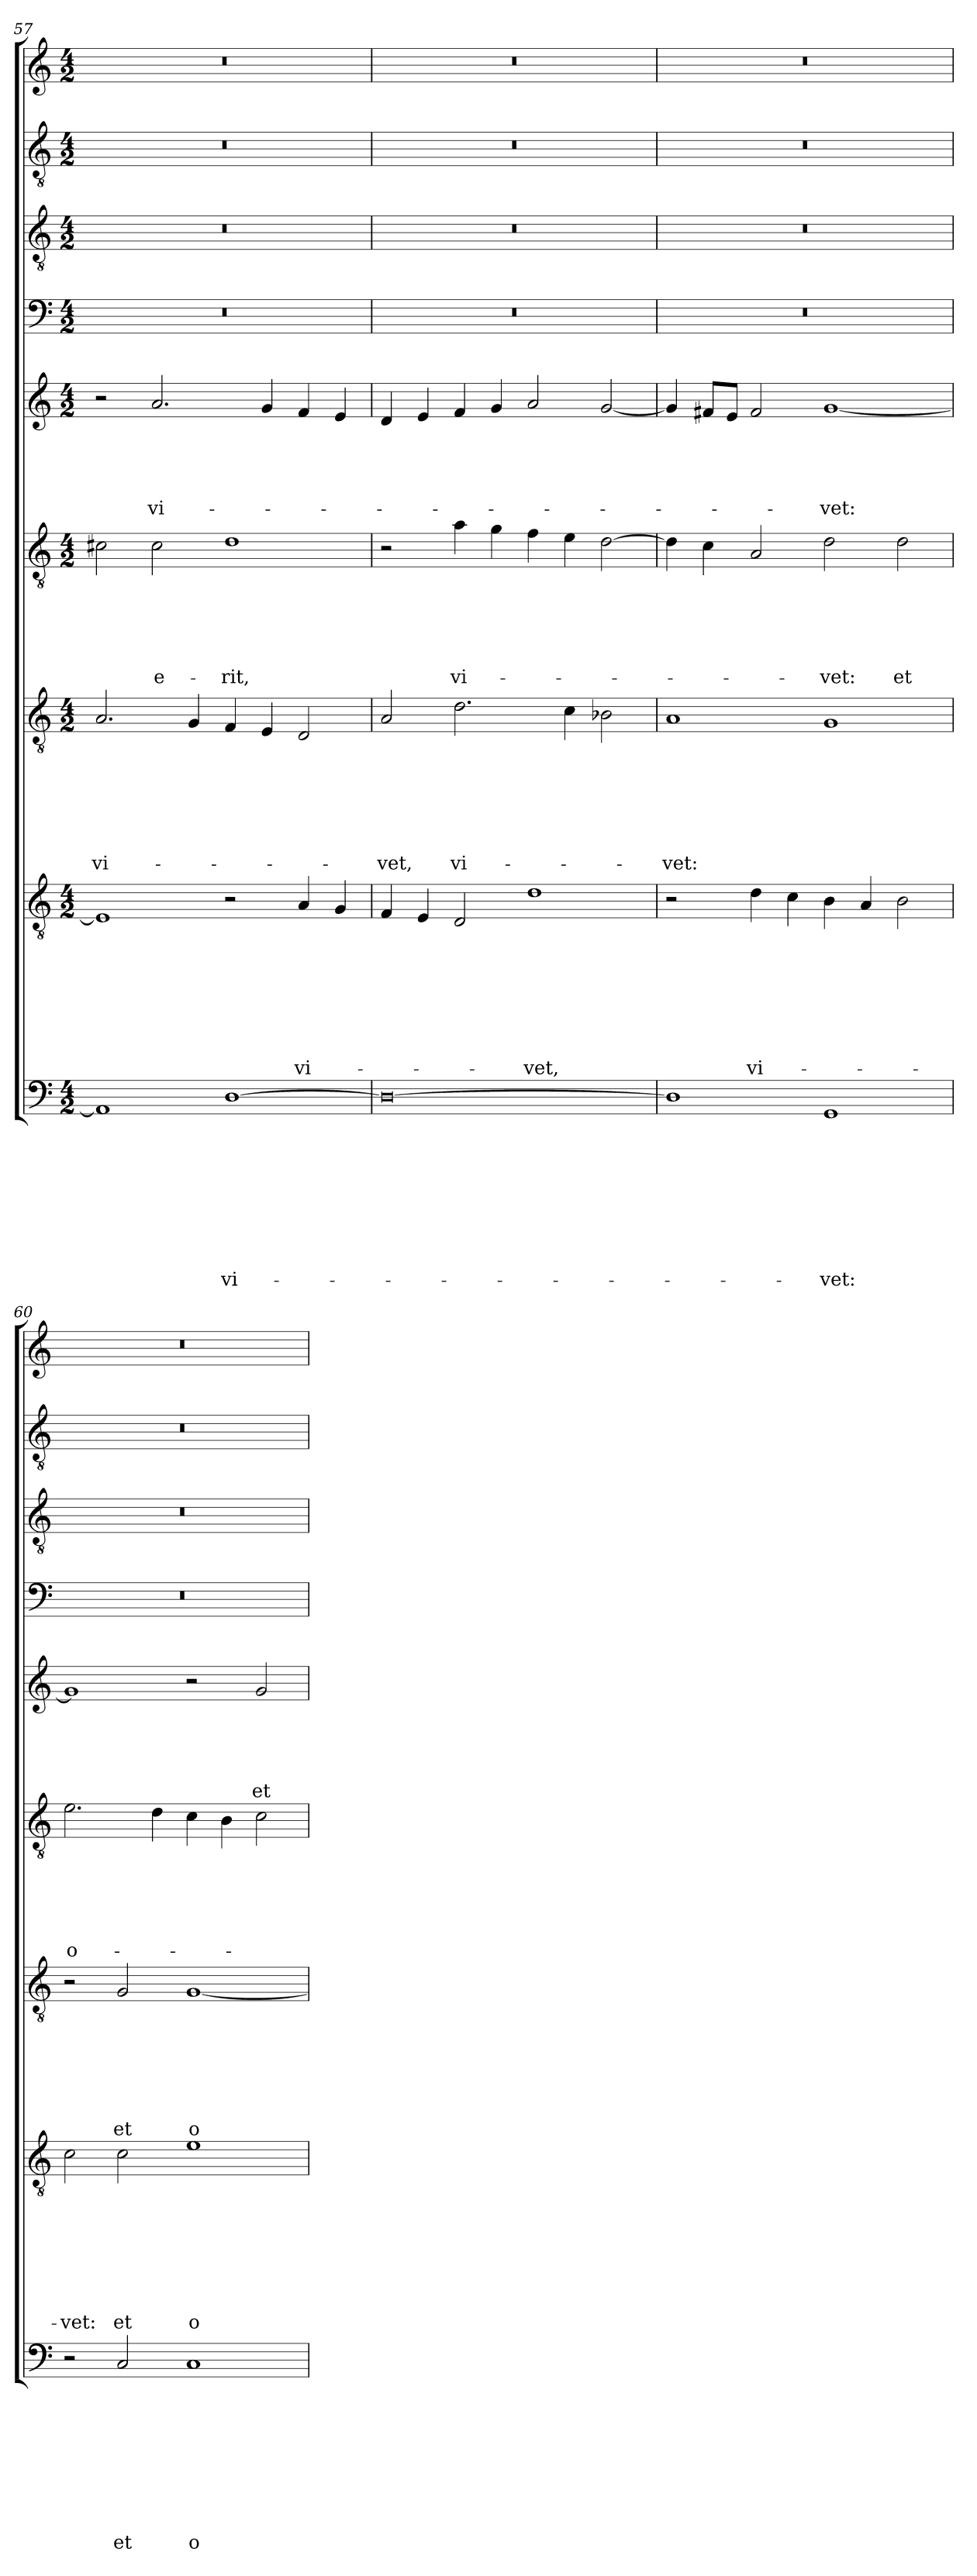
**kern	**text	**text	**text	**text	**text	**text	**text	**text	**text	**kern	**text	**text	**text	**text	**text	**text	**text	**text	**kern	**text	**text	**text	**text	**text	**text	**text	**kern	**text	**text	**text	**text	**text	**text	**kern	**text	**text	**text	**text	**text	**kern	**kern	**kern	**kern
*part9	*part9	*part9	*part9	*part9	*part9	*part9	*part9	*part9	*part9	*part8	*part8	*part8	*part8	*part8	*part8	*part8	*part8	*part8	*part7	*part7	*part7	*part7	*part7	*part7	*part7	*part7	*part6	*part6	*part6	*part6	*part6	*part6	*part6	*part5	*part5	*part5	*part5	*part5	*part5	*part4	*part3	*part2	*part1
*staff9	*staff9	*staff9	*staff9	*staff9	*staff9	*staff9	*staff9	*staff9	*staff9	*staff8	*staff8	*staff8	*staff8	*staff8	*staff8	*staff8	*staff8	*staff8	*staff7	*staff7	*staff7	*staff7	*staff7	*staff7	*staff7	*staff7	*staff6	*staff6	*staff6	*staff6	*staff6	*staff6	*staff6	*staff5	*staff5	*staff5	*staff5	*staff5	*staff5	*staff4	*staff3	*staff2	*staff1
*clefF4	*	*	*	*	*	*	*	*	*	*clefGv2	*	*	*	*	*	*	*	*	*clefGv2	*	*	*	*	*	*	*	*clefGv2	*	*	*	*	*	*	*clefG2	*	*	*	*	*	*clefF4	*clefGv2	*clefGv2	*clefG2
*k[]	*	*	*	*	*	*	*	*	*	*k[]	*	*	*	*	*	*	*	*	*k[]	*	*	*	*	*	*	*	*k[]	*	*	*	*	*	*	*k[]	*	*	*	*	*	*k[]	*k[]	*k[]	*k[]
*a:	*	*	*	*	*	*	*	*	*	*a:	*	*	*	*	*	*	*	*	*a:	*	*	*	*	*	*	*	*a:	*	*	*	*	*	*	*a:	*	*	*	*	*	*a:	*a:	*a:	*a:
*M4/2	*	*	*	*	*	*	*	*	*	*M4/2	*	*	*	*	*	*	*	*	*M4/2	*	*	*	*	*	*	*	*M4/2	*	*	*	*	*	*	*M4/2	*	*	*	*	*	*M4/2	*M4/2	*M4/2	*M4/2
=57	=57	=57	=57	=57	=57	=57	=57	=57	=57	=57	=57	=57	=57	=57	=57	=57	=57	=57	=57	=57	=57	=57	=57	=57	=57	=57	=57	=57	=57	=57	=57	=57	=57	=57	=57	=57	=57	=57	=57	=57	=57	=57	=57
!	!	!	!	!	!	!	!	!	!	!	!	!	!	!	!	!	!	!	!	!	!	!	!	!	!	!LO:LY:b	!	!	!	!	!	!	!	!	!	!	!	!	!	!	!	!	!
1AA]	.	.	.	.	.	.	.	.	.	1E]	.	.	.	.	.	.	.	.	2.A/	.	.	.	.	.	.	vi-	2c#X\	.	.	.	.	.	.	2r	.	.	.	.	.	0r	0r	0r	0r
!	!	!	!	!	!	!	!	!	!	!	!	!	!	!	!	!	!	!	!	!	!	!	!	!	!	!	!	!	!	!	!	!	!LO:LY:b	!	!	!	!	!	!LO:LY:b	!	!	!	!
.	.	.	.	.	.	.	.	.	.	.	.	.	.	.	.	.	.	.	.	.	.	.	.	.	.	.	2c#\	.	.	.	.	.	-e-	2.a/	.	.	.	.	vi-	.	.	.	.
.	.	.	.	.	.	.	.	.	.	.	.	.	.	.	.	.	.	.	4G/	.	.	.	.	.	.	.	.	.	.	.	.	.	.	.	.	.	.	.	.	.	.	.	.
!	!	!	!	!	!	!	!	!	!LO:LY:b	!	!	!	!	!	!	!	!	!	!	!	!	!	!	!	!	!	!	!	!	!	!	!	!LO:LY:b	!	!	!	!	!	!	!	!	!	!
[1D	.	.	.	.	.	.	.	.	vi-	2r	.	.	.	.	.	.	.	.	4F/	.	.	.	.	.	.	.	1d	.	.	.	.	.	-rit,	.	.	.	.	.	.	.	.	.	.
.	.	.	.	.	.	.	.	.	.	.	.	.	.	.	.	.	.	.	4E/	.	.	.	.	.	.	.	.	.	.	.	.	.	.	4g/	.	.	.	.	.	.	.	.	.
!	!	!	!	!	!	!	!	!	!	!	!	!	!	!	!	!	!	!LO:LY:b	!	!	!	!	!	!	!	!	!	!	!	!	!	!	!	!	!	!	!	!	!	!	!	!	!
.	.	.	.	.	.	.	.	.	.	4A/	.	.	.	.	.	.	.	vi-	2D/	.	.	.	.	.	.	.	.	.	.	.	.	.	.	4f/	.	.	.	.	.	.	.	.	.
.	.	.	.	.	.	.	.	.	.	4G/	.	.	.	.	.	.	.	.	.	.	.	.	.	.	.	.	.	.	.	.	.	.	.	4e/	.	.	.	.	.	.	.	.	.
=58	=58	=58	=58	=58	=58	=58	=58	=58	=58	=58	=58	=58	=58	=58	=58	=58	=58	=58	=58	=58	=58	=58	=58	=58	=58	=58	=58	=58	=58	=58	=58	=58	=58	=58	=58	=58	=58	=58	=58	=58	=58	=58	=58
!	!	!	!	!	!	!	!	!	!	!	!	!	!	!	!	!	!	!	!	!	!	!	!	!	!	!LO:LY:b	!	!	!	!	!	!	!	!	!	!	!	!	!	!	!	!	!
0D_	.	.	.	.	.	.	.	.	.	4F/	.	.	.	.	.	.	.	.	2A/	.	.	.	.	.	.	-vet,	2r	.	.	.	.	.	.	4d/	.	.	.	.	.	0r	0r	0r	0r
.	.	.	.	.	.	.	.	.	.	4E/	.	.	.	.	.	.	.	.	.	.	.	.	.	.	.	.	.	.	.	.	.	.	.	4e/	.	.	.	.	.	.	.	.	.
!	!	!	!	!	!	!	!	!	!	!	!	!	!	!	!	!	!	!	!	!	!	!	!	!	!	!LO:LY:b	!	!	!	!	!	!	!LO:LY:b	!	!	!	!	!	!	!	!	!	!
.	.	.	.	.	.	.	.	.	.	2D/	.	.	.	.	.	.	.	.	2.d\	.	.	.	.	.	.	vi-	4a\	.	.	.	.	.	vi-	4f/	.	.	.	.	.	.	.	.	.
.	.	.	.	.	.	.	.	.	.	.	.	.	.	.	.	.	.	.	.	.	.	.	.	.	.	.	4g\	.	.	.	.	.	.	4g/	.	.	.	.	.	.	.	.	.
!	!	!	!	!	!	!	!	!	!	!	!	!	!	!	!	!	!	!LO:LY:b	!	!	!	!	!	!	!	!	!	!	!	!	!	!	!	!	!	!	!	!	!	!	!	!	!
.	.	.	.	.	.	.	.	.	.	1d	.	.	.	.	.	.	.	-vet,	.	.	.	.	.	.	.	.	4f\	.	.	.	.	.	.	2a/	.	.	.	.	.	.	.	.	.
.	.	.	.	.	.	.	.	.	.	.	.	.	.	.	.	.	.	.	4c\	.	.	.	.	.	.	.	4e\	.	.	.	.	.	.	.	.	.	.	.	.	.	.	.	.
.	.	.	.	.	.	.	.	.	.	.	.	.	.	.	.	.	.	.	2B-X\	.	.	.	.	.	.	.	[2d\	.	.	.	.	.	.	[2g/	.	.	.	.	.	.	.	.	.
!!LO:LB:g=z
=59	=59	=59	=59	=59	=59	=59	=59	=59	=59	=59	=59	=59	=59	=59	=59	=59	=59	=59	=59	=59	=59	=59	=59	=59	=59	=59	=59	=59	=59	=59	=59	=59	=59	=59	=59	=59	=59	=59	=59	=59	=59	=59	=59
!	!	!	!	!	!	!	!	!	!	!	!	!	!	!	!	!	!	!	!	!	!	!	!	!	!	!LO:LY:b	!	!	!	!	!	!	!	!	!	!	!	!	!	!	!	!	!
1D]	.	.	.	.	.	.	.	.	.	2r	.	.	.	.	.	.	.	.	1A	.	.	.	.	.	.	-vet:	4d\]	.	.	.	.	.	.	4g/]	.	.	.	.	.	0r	0r	0r	0r
.	.	.	.	.	.	.	.	.	.	.	.	.	.	.	.	.	.	.	.	.	.	.	.	.	.	.	4c\	.	.	.	.	.	.	8f#/L	.	.	.	.	.	.	.	.	.
.	.	.	.	.	.	.	.	.	.	.	.	.	.	.	.	.	.	.	.	.	.	.	.	.	.	.	.	.	.	.	.	.	.	8e/J	.	.	.	.	.	.	.	.	.
!	!	!	!	!	!	!	!	!	!	!	!	!	!	!	!	!	!	!LO:LY:b	!	!	!	!	!	!	!	!	!	!	!	!	!	!	!	!	!	!	!	!	!	!	!	!	!
.	.	.	.	.	.	.	.	.	.	4d\	.	.	.	.	.	.	.	vi-	.	.	.	.	.	.	.	.	2A/	.	.	.	.	.	.	2f#/	.	.	.	.	.	.	.	.	.
.	.	.	.	.	.	.	.	.	.	4c\	.	.	.	.	.	.	.	.	.	.	.	.	.	.	.	.	.	.	.	.	.	.	.	.	.	.	.	.	.	.	.	.	.
!	!	!	!	!	!	!	!	!	!LO:LY:b	!	!	!	!	!	!	!	!	!	!	!	!	!	!	!	!	!	!	!	!	!	!	!	!LO:LY:b	!	!	!	!	!	!LO:LY:b	!	!	!	!
1GG	.	.	.	.	.	.	.	.	-vet:	4B\	.	.	.	.	.	.	.	.	1G	.	.	.	.	.	.	.	2d\	.	.	.	.	.	-vet:	[1g	.	.	.	.	-vet:	.	.	.	.
.	.	.	.	.	.	.	.	.	.	4A/	.	.	.	.	.	.	.	.	.	.	.	.	.	.	.	.	.	.	.	.	.	.	.	.	.	.	.	.	.	.	.	.	.
!	!	!	!	!	!	!	!	!	!	!	!	!	!	!	!	!	!	!	!	!	!	!	!	!	!	!	!	!	!	!	!	!	!LO:LY:b	!	!	!	!	!	!	!	!	!	!
.	.	.	.	.	.	.	.	.	.	2B\	.	.	.	.	.	.	.	.	.	.	.	.	.	.	.	.	2d\	.	.	.	.	.	et	.	.	.	.	.	.	.	.	.	.
=60	=60	=60	=60	=60	=60	=60	=60	=60	=60	=60	=60	=60	=60	=60	=60	=60	=60	=60	=60	=60	=60	=60	=60	=60	=60	=60	=60	=60	=60	=60	=60	=60	=60	=60	=60	=60	=60	=60	=60	=60	=60	=60	=60
!	!	!	!	!	!	!	!	!	!	!	!	!	!	!	!	!	!	!LO:LY:b	!	!	!	!	!	!	!	!	!	!	!	!	!	!	!LO:LY:b	!	!	!	!	!	!	!	!	!	!
2r	.	.	.	.	.	.	.	.	.	2c\	.	.	.	.	.	.	.	-vet:	2r	.	.	.	.	.	.	.	2.e\	.	.	.	.	.	o-	1g]	.	.	.	.	.	0r	0r	0r	0r
!	!	!	!	!	!	!	!	!	!LO:LY:b	!	!	!	!	!	!	!	!	!LO:LY:b	!	!	!	!	!	!	!	!LO:LY:b	!	!	!	!	!	!	!	!	!	!	!	!	!	!	!	!	!
2C/	.	.	.	.	.	.	.	.	et	2c\	.	.	.	.	.	.	.	et	2G/	.	.	.	.	.	.	et	.	.	.	.	.	.	.	.	.	.	.	.	.	.	.	.	.
.	.	.	.	.	.	.	.	.	.	.	.	.	.	.	.	.	.	.	.	.	.	.	.	.	.	.	4d\	.	.	.	.	.	.	.	.	.	.	.	.	.	.	.	.
!	!	!	!	!	!	!	!	!	!LO:LY:b	!	!	!	!	!	!	!	!	!LO:LY:b	!	!	!	!	!	!	!	!LO:LY:b	!	!	!	!	!	!	!	!	!	!	!	!	!	!	!	!	!
1C	.	.	.	.	.	.	.	.	o-	1e	.	.	.	.	.	.	.	o-	[1G	.	.	.	.	.	.	o-	4c\	.	.	.	.	.	.	2r	.	.	.	.	.	.	.	.	.
.	.	.	.	.	.	.	.	.	.	.	.	.	.	.	.	.	.	.	.	.	.	.	.	.	.	.	4B\	.	.	.	.	.	.	.	.	.	.	.	.	.	.	.	.
!	!	!	!	!	!	!	!	!	!	!	!	!	!	!	!	!	!	!	!	!	!	!	!	!	!	!	!	!	!	!	!	!	!	!	!	!	!	!	!LO:LY:b	!	!	!	!
.	.	.	.	.	.	.	.	.	.	.	.	.	.	.	.	.	.	.	.	.	.	.	.	.	.	.	2c\	.	.	.	.	.	.	2g/	.	.	.	.	et	.	.	.	.
=	=	=	=	=	=	=	=	=	=	=	=	=	=	=	=	=	=	=	=	=	=	=	=	=	=	=	=	=	=	=	=	=	=	=	=	=	=	=	=	=	=	=	=
*-	*-	*-	*-	*-	*-	*-	*-	*-	*-	*-	*-	*-	*-	*-	*-	*-	*-	*-	*-	*-	*-	*-	*-	*-	*-	*-	*-	*-	*-	*-	*-	*-	*-	*-	*-	*-	*-	*-	*-	*-	*-	*-	*-
